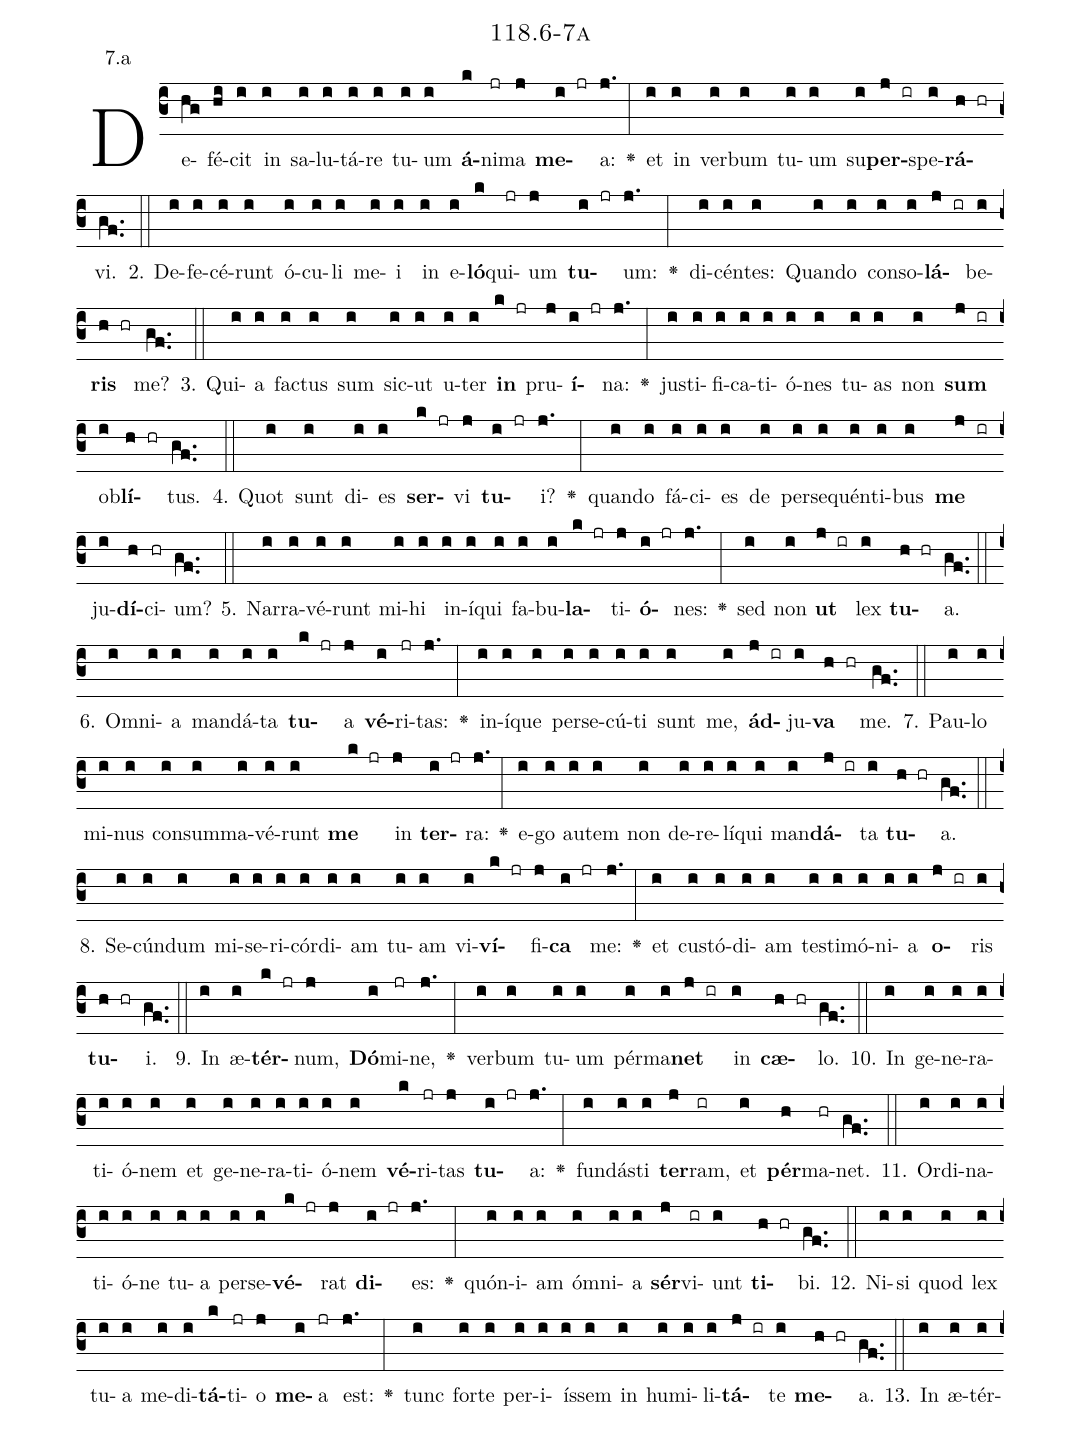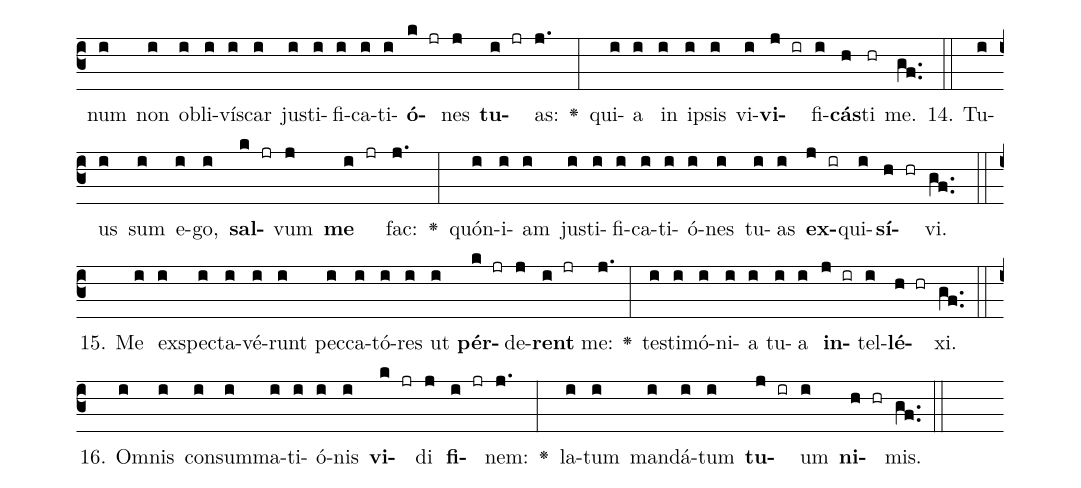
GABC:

name: 118.6-7a;
annotation: 7.a;
%%
(c3)De(hg)fé(hi)cit(i) in(i) sa(i)lu(i)tá(i)re(i) tu(i)um(i) <b>á</b>(k)ni(jr)ma(j) <b>me</b>(i jr)a:(j.) <v>\greheightstar</v>(:) et(i) in(i) ver(i)bum(i) tu(i)um(i) su(i)<b>per</b>(j ir)spe(i)<b>rá</b>(h hr)vi.(gf..) (::)
2. De(i)fe(i)cé(i)runt(i) ó(i)cu(i)li(i) me(i)i(i) in(i) e(i)<b>ló</b>(k)qui(jr)um(j) <b>tu</b>(i jr)um:(j.) <v>\greheightstar</v>(:) di(i)cén(i)tes:(i) Quan(i)do(i) con(i)so(i)<b>lá</b>(j ir)be(i)<b>ris</b>(h hr) me?(gf..) (::)
3. Qui(i)a(i) fac(i)tus(i) sum(i) sic(i)ut(i) u(i)ter(i) <b>in</b>(k jr) pru(j)<b>í</b>(i jr)na:(j.) <v>\greheightstar</v>(:) jus(i)ti(i)fi(i)ca(i)ti(i)ó(i)nes(i) tu(i)as(i) non(i) <b>sum</b>(j ir) ob(i)<b>lí</b>(h hr)tus.(gf..) (::)
4. Quot(i) sunt(i) di(i)es(i) <b>ser</b>(k jr)vi(j) <b>tu</b>(i jr)i?(j.) <v>\greheightstar</v>(:) quan(i)do(i) fá(i)ci(i)es(i) de(i) per(i)se(i)quén(i)ti(i)bus(i) <b>me</b>(j ir) ju(i)<b>dí</b>(h)ci(hr)um?(gf..) (::)
5. Nar(i)ra(i)vé(i)runt(i) mi(i)hi(i) in(i)í(i)qui(i) fa(i)bu(i)<b>la</b>(k jr)ti(j)<b>ó</b>(i jr)nes:(j.) <v>\greheightstar</v>(:) sed(i) non(i) <b>ut</b>(j ir) lex(i) <b>tu</b>(h hr)a.(gf..) (::)
6. Om(i)ni(i)a(i) man(i)dá(i)ta(i) <b>tu</b>(k jr)a(j) <b>vé</b>(i)ri(jr)tas:(j.) <v>\greheightstar</v>(:) in(i)í(i)que(i) per(i)se(i)cú(i)ti(i) sunt(i) me,(i) <b>ád</b>(j ir)ju(i)<b>va</b>(h hr) me.(gf..) (::)
7. Pau(i)lo(i) mi(i)nus(i) con(i)sum(i)ma(i)vé(i)runt(i) <b>me</b>(k jr) in(j) <b>ter</b>(i jr)ra:(j.) <v>\greheightstar</v>(:) e(i)go(i) au(i)tem(i) non(i) de(i)re(i)lí(i)qui(i) man(i)<b>dá</b>(j ir)ta(i) <b>tu</b>(h hr)a.(gf..) (::)
8. Se(i)cún(i)dum(i) mi(i)se(i)ri(i)cór(i)di(i)am(i) tu(i)am(i) vi(i)<b>ví</b>(k jr)fi(j)<b>ca</b>(i jr) me:(j.) <v>\greheightstar</v>(:) et(i) cus(i)tó(i)di(i)am(i) tes(i)ti(i)mó(i)ni(i)a(i) <b>o</b>(j ir)ris(i) <b>tu</b>(h hr)i.(gf..) (::)
9. In(i) æ(i)<b>tér</b>(k jr)num,(j) <b>Dó</b>(i)mi(jr)ne,(j.) <v>\greheightstar</v>(:) ver(i)bum(i) tu(i)um(i) pér(i)ma(i)<b>net</b>(j ir) in(i) <b>cæ</b>(h hr)lo.(gf..) (::)
10. In(i) ge(i)ne(i)ra(i)ti(i)ó(i)nem(i) et(i) ge(i)ne(i)ra(i)ti(i)ó(i)nem(i) <b>vé</b>(k)ri(jr)tas(j) <b>tu</b>(i jr)a:(j.) <v>\greheightstar</v>(:) fun(i)dás(i)ti(i) <b>ter</b>(j)ram,(ir) et(i) <b>pér</b>(h)ma(hr)net.(gf..) (::)
11. Or(i)di(i)na(i)ti(i)ó(i)ne(i) tu(i)a(i) per(i)se(i)<b>vé</b>(k jr)rat(j) <b>di</b>(i jr)es:(j.) <v>\greheightstar</v>(:) quón(i)i(i)am(i) óm(i)ni(i)a(i) <b>sér</b>(j)vi(ir)unt(i) <b>ti</b>(h hr)bi.(gf..) (::)
12. Ni(i)si(i) quod(i) lex(i) tu(i)a(i) me(i)di(i)<b>tá</b>(k)ti(jr)o(j) <b>me</b>(i)a(jr) est:(j.) <v>\greheightstar</v>(:) tunc(i) for(i)te(i) per(i)i(i)ís(i)sem(i) in(i) hu(i)mi(i)li(i)<b>tá</b>(j ir)te(i) <b>me</b>(h hr)a.(gf..) (::)
13. In(i) æ(i)tér(i)num(i) non(i) ob(i)li(i)vís(i)car(i) jus(i)ti(i)fi(i)ca(i)ti(i)<b>ó</b>(k jr)nes(j) <b>tu</b>(i jr)as:(j.) <v>\greheightstar</v>(:) qui(i)a(i) in(i) ip(i)sis(i) vi(i)<b>vi</b>(j ir)fi(i)<b>cás</b>(h)ti(hr) me.(gf..) (::)
14. Tu(i)us(i) sum(i) e(i)go,(i) <b>sal</b>(k jr)vum(j) <b>me</b>(i jr) fac:(j.) <v>\greheightstar</v>(:) quón(i)i(i)am(i) jus(i)ti(i)fi(i)ca(i)ti(i)ó(i)nes(i) tu(i)as(i) <b>ex</b>(j ir)qui(i)<b>sí</b>(h hr)vi.(gf..) (::)
15. Me(i) ex(i)spec(i)ta(i)vé(i)runt(i) pec(i)ca(i)tó(i)res(i) ut(i) <b>pér</b>(k jr)de(j)<b>rent</b>(i jr) me:(j.) <v>\greheightstar</v>(:) tes(i)ti(i)mó(i)ni(i)a(i) tu(i)a(i) <b>in</b>(j ir)tel(i)<b>lé</b>(h hr)xi.(gf..) (::)
16. Om(i)nis(i) con(i)sum(i)ma(i)ti(i)ó(i)nis(i) <b>vi</b>(k jr)di(j) <b>fi</b>(i jr)nem:(j.) <v>\greheightstar</v>(:) la(i)tum(i) man(i)dá(i)tum(i) <b>tu</b>(j ir)um(i) <b>ni</b>(h hr)mis.(gf..) (::)
